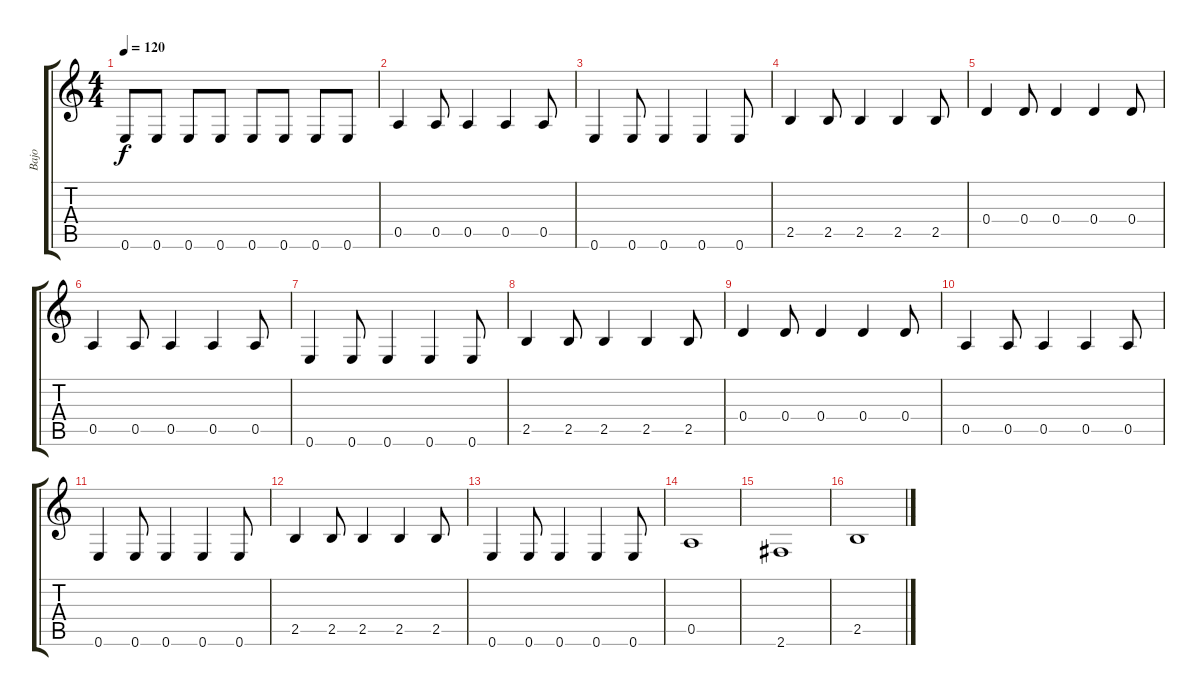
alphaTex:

\track ("Bajo" "Bajo") {instrument electricbasspick}
\staff {score tabs}
\tuning (E4 B3 G3 D3 A2 E2) {hide}
\ts (4 4)
\tempo 120
\clef g2
\ks c
0.6.8{dy f} 0.6.8 0.6.8 0.6.8 0.6.8 0.6.8 0.6.8 0.6.8 |
0.5.4 0.5.8 0.5.4 0.5.4 0.5.8 |
0.6.4 0.6.8 0.6.4 0.6.4 0.6.8 |
2.5.4 2.5.8 2.5.4 2.5.4 2.5.8 |
0.4.4 0.4.8 0.4.4 0.4.4 0.4.8 |
0.5.4 0.5.8 0.5.4 0.5.4 0.5.8 |
0.6.4 0.6.8 0.6.4 0.6.4 0.6.8 |
2.5.4 2.5.8 2.5.4 2.5.4 2.5.8 |
0.4.4 0.4.8 0.4.4 0.4.4 0.4.8 |
0.5.4 0.5.8 0.5.4 0.5.4 0.5.8 |
0.6.4 0.6.8 0.6.4 0.6.4 0.6.8 |
2.5.4 2.5.8 2.5.4 2.5.4 2.5.8 |
0.6.4 0.6.8 0.6.4 0.6.4 0.6.8 |
0.5.1 |
2.6.1 |
2.5.1
